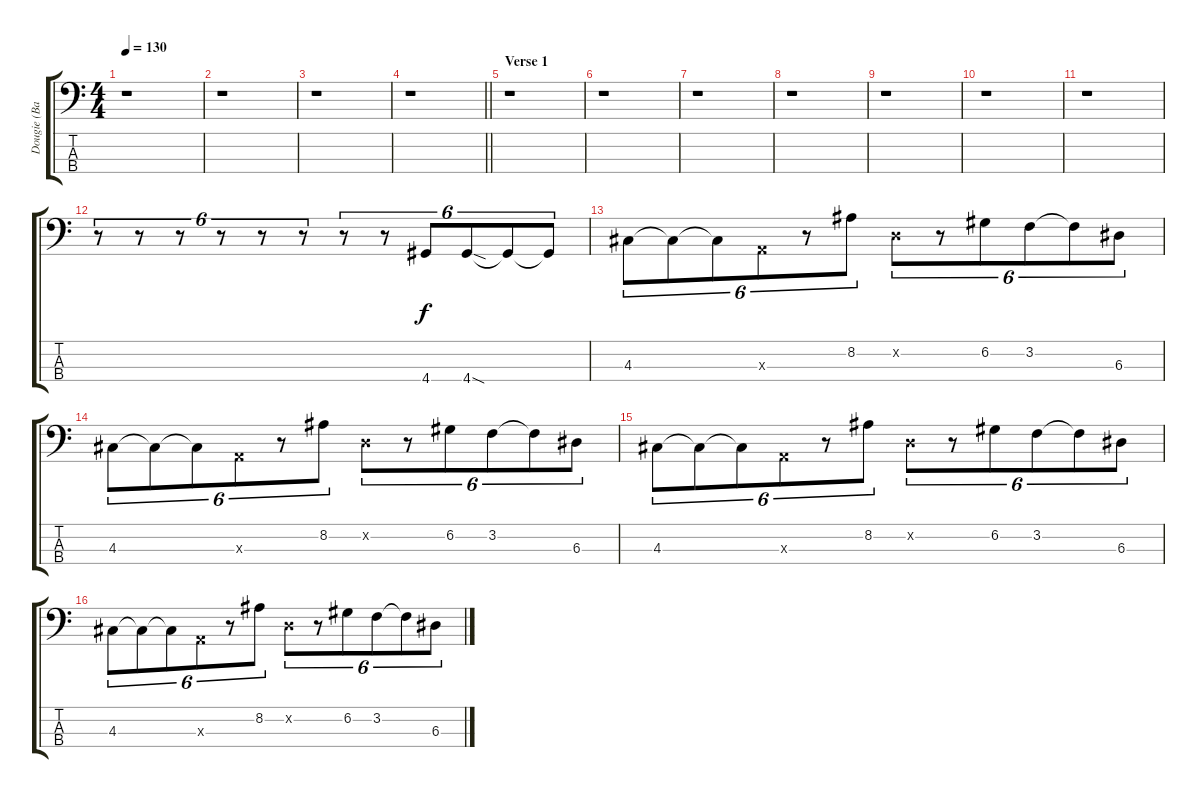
\track ("Dougie (Bass)" "Dougie (Ba") {instrument electricbasspick}
\staff {score tabs}
\tuning (G2 D2 A1 E1) {hide}
\ts (4 4)
\tempo 130
\clef f4
\ks c
r.1{dy f instrument electricbasspick} |
r.1 |
r.1 |
\barLineRight lightlight
r.1 |
\section ("" "Verse 1")
r.1 |
r.1 |
r.1 |
r.1 |
r.1 |
r.1 |
r.1 |
r.8{tu (6 4)} r.8{tu (6 4)} r.8{tu (6 4)} r.8{tu (6 4)} r.8{tu (6 4)} r.8{tu (6 4)} r.8{tu (6 4)} r.8{tu (6 4)} 4.4.8{tu (6 4)} 4.4{sod}.8{tu (6 4)} 4.4{t}.8{tu (6 4)} 4.4{t}.8{tu (6 4)} |
4.3.8{tu (6 4)} 4.3{t}.8{tu (6 4)} 4.3{t}.8{tu (6 4)} 0.3{x}.8{tu (6 4)} r.8{tu (6 4)} 8.2.8{tu (6 4)} 0.2{x}.8{tu (6 4)} r.8{tu (6 4)} 6.2.8{tu (6 4)} 3.2.8{tu (6 4)} 3.2{t}.8{tu (6 4)} 6.3.8{tu (6 4)} |
4.3.8{tu (6 4)} 4.3{t}.8{tu (6 4)} 4.3{t}.8{tu (6 4)} 0.3{x}.8{tu (6 4)} r.8{tu (6 4)} 8.2.8{tu (6 4)} 0.2{x}.8{tu (6 4)} r.8{tu (6 4)} 6.2.8{tu (6 4)} 3.2.8{tu (6 4)} 3.2{t}.8{tu (6 4)} 6.3.8{tu (6 4)} |
4.3.8{tu (6 4)} 4.3{t}.8{tu (6 4)} 4.3{t}.8{tu (6 4)} 0.3{x}.8{tu (6 4)} r.8{tu (6 4)} 8.2.8{tu (6 4)} 0.2{x}.8{tu (6 4)} r.8{tu (6 4)} 6.2.8{tu (6 4)} 3.2.8{tu (6 4)} 3.2{t}.8{tu (6 4)} 6.3.8{tu (6 4)} |
4.3.8{tu (6 4)} 4.3{t}.8{tu (6 4)} 4.3{t}.8{tu (6 4)} 0.3{x}.8{tu (6 4)} r.8{tu (6 4)} 8.2.8{tu (6 4)} 0.2{x}.8{tu (6 4)} r.8{tu (6 4)} 6.2.8{tu (6 4)} 3.2.8{tu (6 4)} 3.2{t}.8{tu (6 4)} 6.3.8{tu (6 4)}
